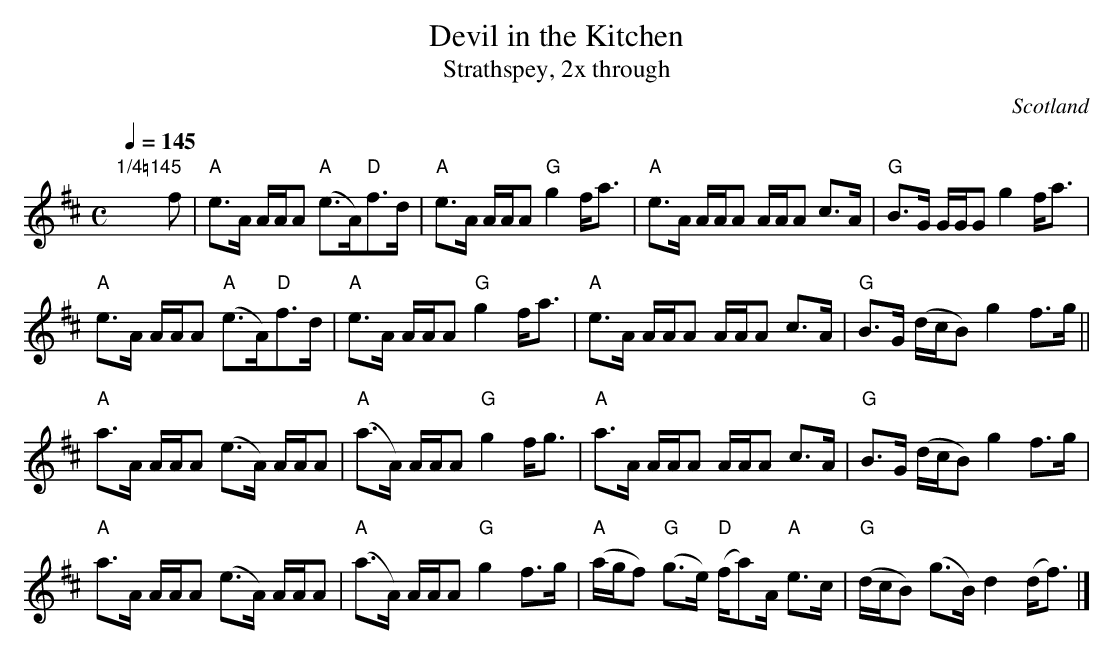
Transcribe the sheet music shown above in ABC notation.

X:1
T:Devil in the Kitchen
T:Strathspey, 2x through
O:Scotland
M:C
Q:1/4=145
K:Amix
"1/4=145"yyyf|"A"e>A A/A/A "A"(e>A)"D"f>d|"A"e>A A/A/A "G"g2 f<a|"A"e>A A/A/A A/A/A c>A|"G"B>G G/G/G g2 f<a|
"A"e>A A/A/A "A"(e>A)"D"f>d|"A"e>A A/A/A "G"g2 f<a|"A"e>A A/A/A A/A/A c>A|"G"B>G (d/c/B) g2 f>g||
"A"a>A A/A/A (e>A) A/A/A|"A"(a>A) A/A/A "G"g2 f<g|"A"a>A A/A/A A/A/A c>A|"G"B>G (d/c/B) g2 f>g|
"A"a>A A/A/A (e>A) A/A/A|"A"(a>A) A/A/A "G"g2 f>g|"A"(a/g/f) "G"(g>e) "D"(f/a)A/ "A"e>c|"G"(d/c/B) (g>B) d2 (d<f)|]
